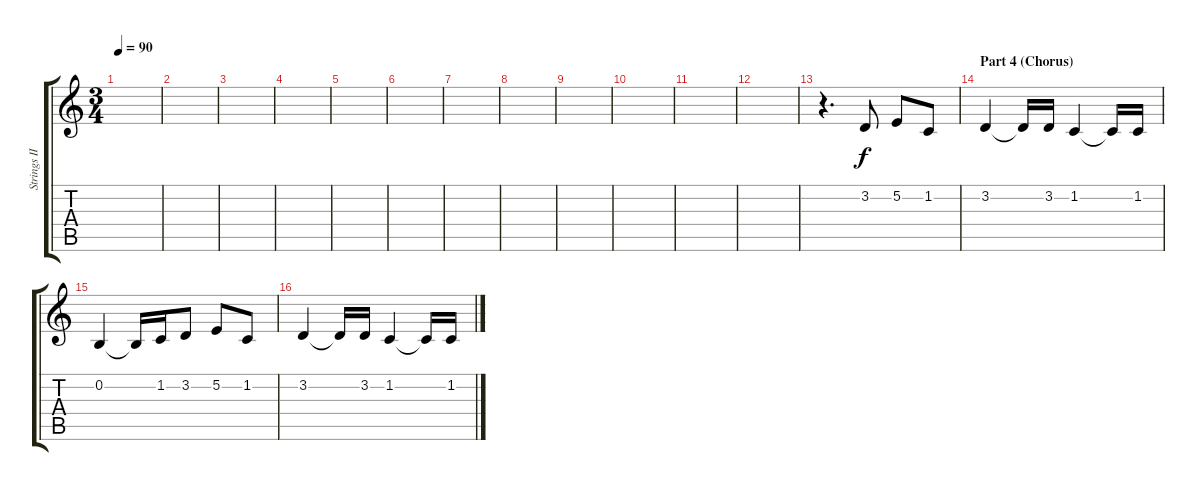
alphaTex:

\track ("Strings II" "Strings II") {instrument stringensemble1}
\staff {score tabs}
\tuning (E4 B3 G3 D3 A2 E2) {hide}
\ts (3 4)
\tempo 90
\clef g2
\ks c
|
|
|
|
|
|
|
|
|
|
|
|
r.4{d} 3.2.8 5.2.8 1.2.8 |
\section ("" "Part 4 (Chorus)")
3.2.4 3.2{t}.16 3.2.16 1.2.4 1.2{t}.16 1.2.16 |
0.2.4 0.2{t}.16 1.2.16 3.2.8 5.2.8 1.2.8 |
3.2.4 3.2{t}.16 3.2.16 1.2.4 1.2{t}.16 1.2.16
